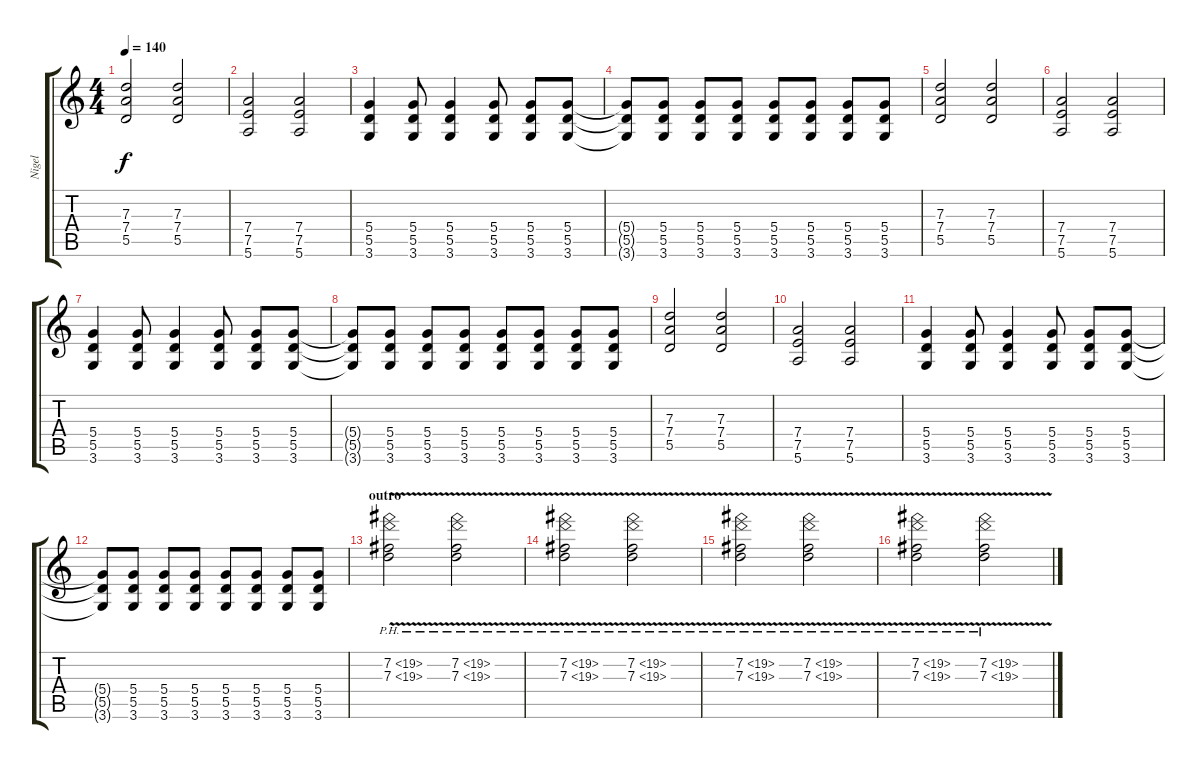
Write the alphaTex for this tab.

\track ("Nigel" "Nigel") {instrument distortionguitar}
\staff {score tabs}
\tuning (E4 B3 G3 D3 A2 E2) {hide}
\ts (4 4)
\tempo 140
\clef g2
\ks c
(7.3 7.4 5.5).2{dy f} (7.3 7.4 5.5).2 |
(7.4 7.5 5.6).2 (7.4 7.5 5.6).2 |
(5.4 5.5 3.6).4 (5.4 5.5 3.6).8 (5.4 5.5 3.6).4 (5.4 5.5 3.6).8 (5.4 5.5 3.6).8 (5.4 5.5 3.6).8 |
(5.4{t} 5.5{t} 3.6{t}).8 (5.4 5.5 3.6).8 (5.4 5.5 3.6).8 (5.4 5.5 3.6).8 (5.4 5.5 3.6).8 (5.4 5.5 3.6).8 (5.4 5.5 3.6).8 (5.4 5.5 3.6).8 |
(7.3 7.4 5.5).2 (7.3 7.4 5.5).2 |
(7.4 7.5 5.6).2 (7.4 7.5 5.6).2 |
(5.4 5.5 3.6).4 (5.4 5.5 3.6).8 (5.4 5.5 3.6).4 (5.4 5.5 3.6).8 (5.4 5.5 3.6).8 (5.4 5.5 3.6).8 |
(5.4{t} 5.5{t} 3.6{t}).8 (5.4 5.5 3.6).8 (5.4 5.5 3.6).8 (5.4 5.5 3.6).8 (5.4 5.5 3.6).8 (5.4 5.5 3.6).8 (5.4 5.5 3.6).8 (5.4 5.5 3.6).8 |
(7.3 7.4 5.5).2 (7.3 7.4 5.5).2 |
(7.4 7.5 5.6).2 (7.4 7.5 5.6).2 |
(5.4 5.5 3.6).4 (5.4 5.5 3.6).8 (5.4 5.5 3.6).4 (5.4 5.5 3.6).8 (5.4 5.5 3.6).8 (5.4 5.5 3.6).8 |
(5.4{t} 5.5{t} 3.6{t}).8 (5.4 5.5 3.6).8 (5.4 5.5 3.6).8 (5.4 5.5 3.6).8 (5.4 5.5 3.6).8 (5.4 5.5 3.6).8 (5.4 5.5 3.6).8 (5.4 5.5 3.6).8 |
\section ("" "outro")
(7.2{ph 12 v} 7.3{ph 12}).2{volume 12} (7.2{ph 12} 7.3{ph 12 v}).2 |
(7.2{ph 12 v} 7.3{ph 12}).2 (7.2{ph 12} 7.3{ph 12 v}).2 |
(7.2{ph 12 v} 7.3{ph 12}).2 (7.2{ph 12} 7.3{ph 12 v}).2 |
(7.2{ph 12 v} 7.3{ph 12}).2 (7.2{ph 12} 7.3{ph 12 v}).2
